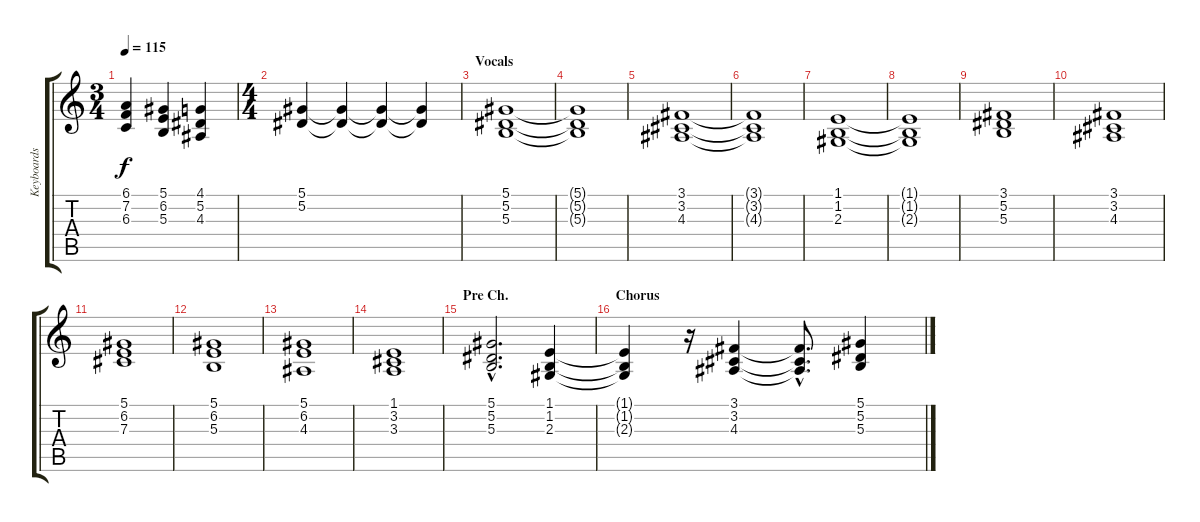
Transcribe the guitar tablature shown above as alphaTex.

\track ("Keyboards" "Keyboards") {instrument pad7halo}
\staff {score tabs}
\tuning (Eb4 Bb3 Gb3 Db3 Ab2 Eb2) {hide}
\ts (3 4)
\tempo 115
\clef g2
\ks c
(6.1{t} 7.2{t} 6.3{t}).4{dy f} (5.1 6.2 5.3).4 (4.1 5.2 4.3).4 |
\ts (4 4)
(5.1 5.2).4 (5.1{t} 5.2{t}).4 (5.1{t} 5.2{t}).4 (5.1{t} 5.2{t}).4 |
\section ("" "Vocals")
(5.1 5.2 5.3).1 |
(5.1{t} 5.2{t} 5.3{t}).1 |
(3.1 3.2 4.3).1 |
(3.1{t} 3.2{t} 4.3{t}).1 |
(1.1 1.2 2.3).1 |
(1.1{t} 1.2{t} 2.3{t}).1 |
(3.1 5.2 5.3).1 |
(3.1 3.2 4.3).1 |
(5.1 6.2 7.3).1 |
(5.1 6.2 5.3).1 |
(5.1 6.2 4.3).1 |
(1.1 3.2 3.3).1 |
\section ("" "Pre Ch.")
(5.1{hac} 5.2{hac} 5.3{hac}).2{d} (1.1 1.2 2.3).4 |
\section ("" "Chorus")
(1.1{t} 1.2{t} 2.3{t}).4 r.16 (3.1 3.2 4.3).4 (3.1{hac t} 3.2{hac t} 4.3{hac t}).8{d} (5.1 5.2 5.3).4
